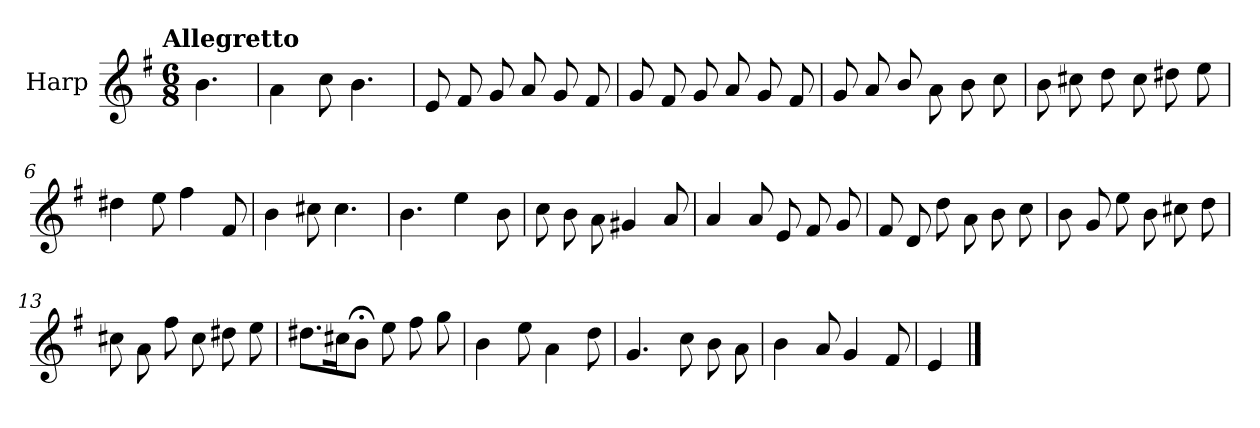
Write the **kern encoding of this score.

**kern
*part1
*staff1
*I"Harp
*I'Hrp.
*clefG2
*k[f#]
!!LO:TX:omd:t=Allegretto
*M6/8
*MM116
=
4.b\
=1
4a\
8cc\
4.b\
=2
8e/
8f#/
8g/
8a/
8g/
8f#/
=3
8g/
8f#/
8g/
8a/
8g/
8f#/
=4
8g/
8a/
8b/
8a\
8b\
8cc\
=5
8b\
8cc#X\
8dd\
8cc#\
8dd#X\
8ee\
!!LO:LB:g=z
=6
4dd#X\
8ee\
4ff#\
8f#/
!!LO:LB:g=z
=7
4b\
8cc#X\
4.cc#\
=8
4.b\
4ee\
8b\
=9
8cc\
8b\
8a\
4g#X/
8a/
=10
4a/
8a/
8e/
8f#/
8g/
=11
8f#/
8d/
8dd\
8a\
8b\
8cc\
=12
8b\
8g/
8ee\
8b\
8cc#X\
8dd\
=13
8cc#X\
8a\
8ff#\
8cc#\
8dd#X\
8ee\
!!LO:LB:g=z
=14
8.dd#X\L
16cc#X\k
8b;<\J
8ee\
8ff#\
8gg\
=15
4b\
8ee\
4a\
8dd\
=16
4.g/
8cc\
8b\
8a\
=17
4b\
8a/
4g/
8f#/
=18
4e/
==
*-
